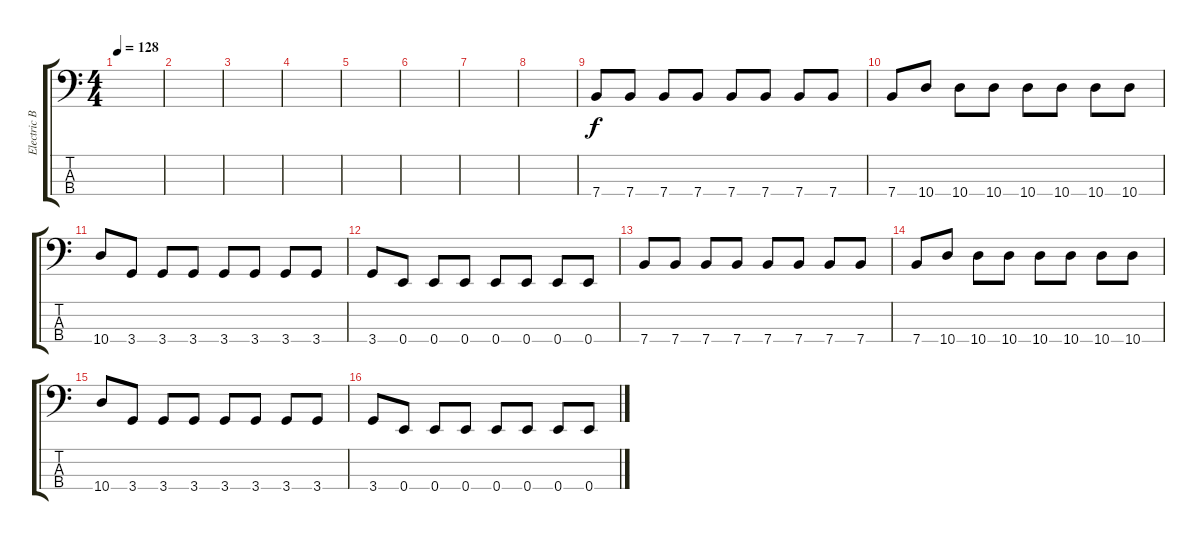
\track ("Electric Bass" "Electric B") {instrument electricbassfinger}
\staff {score tabs}
\tuning (G2 D2 A1 E1) {hide}
\ts (4 4)
\tempo 128
\clef f4
\ks c
|
|
|
|
|
|
|
|
7.4.8 7.4.8 7.4.8 7.4.8 7.4.8 7.4.8 7.4.8 7.4.8 |
7.4.8 10.4.8 10.4.8 10.4.8 10.4.8 10.4.8 10.4.8 10.4.8 |
10.4.8 3.4.8 3.4.8 3.4.8 3.4.8 3.4.8 3.4.8 3.4.8 |
3.4.8 0.4.8 0.4.8 0.4.8 0.4.8 0.4.8 0.4.8 0.4.8 |
7.4.8 7.4.8 7.4.8 7.4.8 7.4.8 7.4.8 7.4.8 7.4.8 |
7.4.8 10.4.8 10.4.8 10.4.8 10.4.8 10.4.8 10.4.8 10.4.8 |
10.4.8 3.4.8 3.4.8 3.4.8 3.4.8 3.4.8 3.4.8 3.4.8 |
3.4.8 0.4.8 0.4.8 0.4.8 0.4.8 0.4.8 0.4.8 0.4.8
